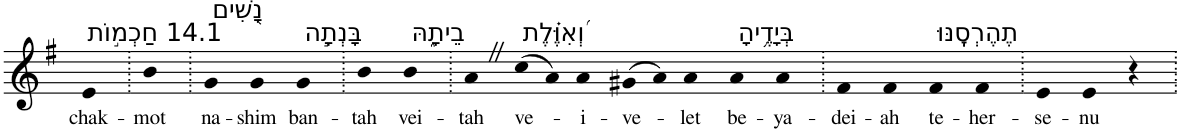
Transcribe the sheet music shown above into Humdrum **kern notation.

**kern	**text
*part1	*part1
*staff1	*staff1
*I"Piano	*
*I'Pno	*
*clefG2	*
*k[f#]	*
*G:	*
=1	=1
!LO:TX:a:t=14.1 חַכְמ֣וֹת	!
!	!LO:LY:b
4e	chak-
=2.	=2.
!	!LO:LY:b
4b	-mot
=3.	=3.
!LO:TX:a:t=נָ֭שִׁים	!
!	!LO:LY:b
4g	na-
!	!LO:LY:b
4g	-shim
!LO:TX:a:t=בָּנְתָ֣ה	!
!	!LO:LY:b
4g	ban-
=4.	=4.
!	!LO:LY:b
4b	-tah
!LO:TX:a:t=בֵיתָ֑הּ	!
!	!LO:LY:b
4b	vei-
=5.	=5.
!	!LO:LY:b
4aZ	-tah
!LO:TX:a:t=וְ֝אִוֶּ֗לֶת	!
!	!LO:LY:b
(>8cc	ve-
8a)	.
!	!LO:LY:b
4a	-i-
!	!LO:LY:b
(>8g#X	-ve-
8a)	.
!	!LO:LY:b
4a	-let
!LO:TX:a:t=בְּיָדֶ֥יהָ	!
!	!LO:LY:b
4a	be-
!	!LO:LY:b
4a	-ya-
=6.	=6.
!	!LO:LY:b
4f#	-dei-
!	!LO:LY:b
4f#	-ah
!LO:TX:a:t=תֶהֶרְסֶֽנּוּ	!
!	!LO:LY:b
4f#	te-
!	!LO:LY:b
4f#	-her-
=7.	=7.
!	!LO:LY:b
4e	-se-
!	!LO:LY:b
4e	-nu
4r	.
=.	=.
*-	*-
